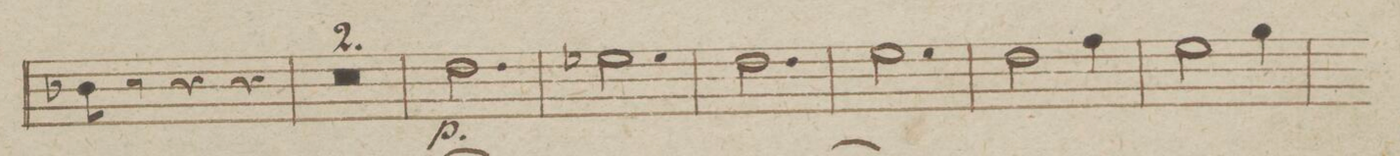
**kern	**dynam
*I"Clarinetto 1mo in B	*
*clefG2	*
*k[b-e-a-d-g-]	*
*M3/4	*
8a-X\	.
8r	.
4r	.
4r	.
=21	=21
1.r	.
=22	=22
=23	=23
2.cc\	p
=24	=24
2.dd-X\	.
=25	=25
2.cc\	.
=26	=26
2.dd-\	.
=27	=27
2cc\	.
4ee-\	.
=28	=28
2dd-\	.
4ff\	.
=29	=29
*-	*-
